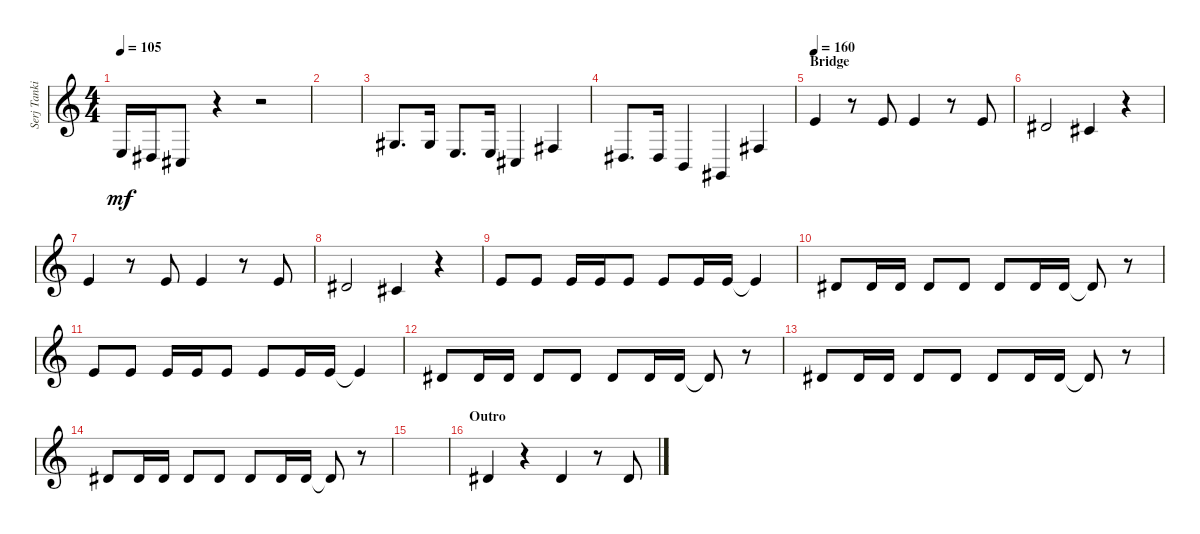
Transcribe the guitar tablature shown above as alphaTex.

\track ("Serj Tankian (V)" "Serj Tanki") {instrument oboe}
\staff {score}
\tuning (E4 B3 G3 D3 A2 E2 B1) {hide}
\ts (4 4)
\tempo 105
\clef g2
\ks c
2.4.16{dy mf} 1.4.16 4.5.8 r.4 r.2 |
|
1.3.8{d} 1.3.16 2.4.8{d} 2.4.16 4.5.4 4.4.4 |
1.4.8{d} 1.4.16 2.5.4 4.6.4 4.4.4 |
\section ("" "Bridge")
\tempo 160
0.1.4 r.8 0.1.8 0.1.4 r.8 0.1.8 |
4.2.2 2.2.4 r.4 |
0.1.4 r.8 0.1.8 0.1.4 r.8 0.1.8 |
4.2.2 2.2.4 r.4 |
0.1.8 0.1.8 0.1.16 0.1.16 0.1.8 0.1.8 0.1.16 0.1.16 0.1{t}.4 |
4.2.8 4.2.16 4.2.16 4.2.8 4.2.8 4.2.8 4.2.16 4.2.16 4.2{t}.8 r.8 |
0.1.8 0.1.8 0.1.16 0.1.16 0.1.8 0.1.8 0.1.16 0.1.16 0.1{t}.4 |
4.2.8 4.2.16 4.2.16 4.2.8 4.2.8 4.2.8 4.2.16 4.2.16 4.2{t}.8 r.8 |
4.2.8 4.2.16 4.2.16 4.2.8 4.2.8 4.2.8 4.2.16 4.2.16 4.2{t}.8 r.8 |
4.2.8 4.2.16 4.2.16 4.2.8 4.2.8 4.2.8 4.2.16 4.2.16 4.2{t}.8 r.8 |
|
\section ("" "Outro")
4.2.4 r.4 4.2.4 r.8 4.2.8
